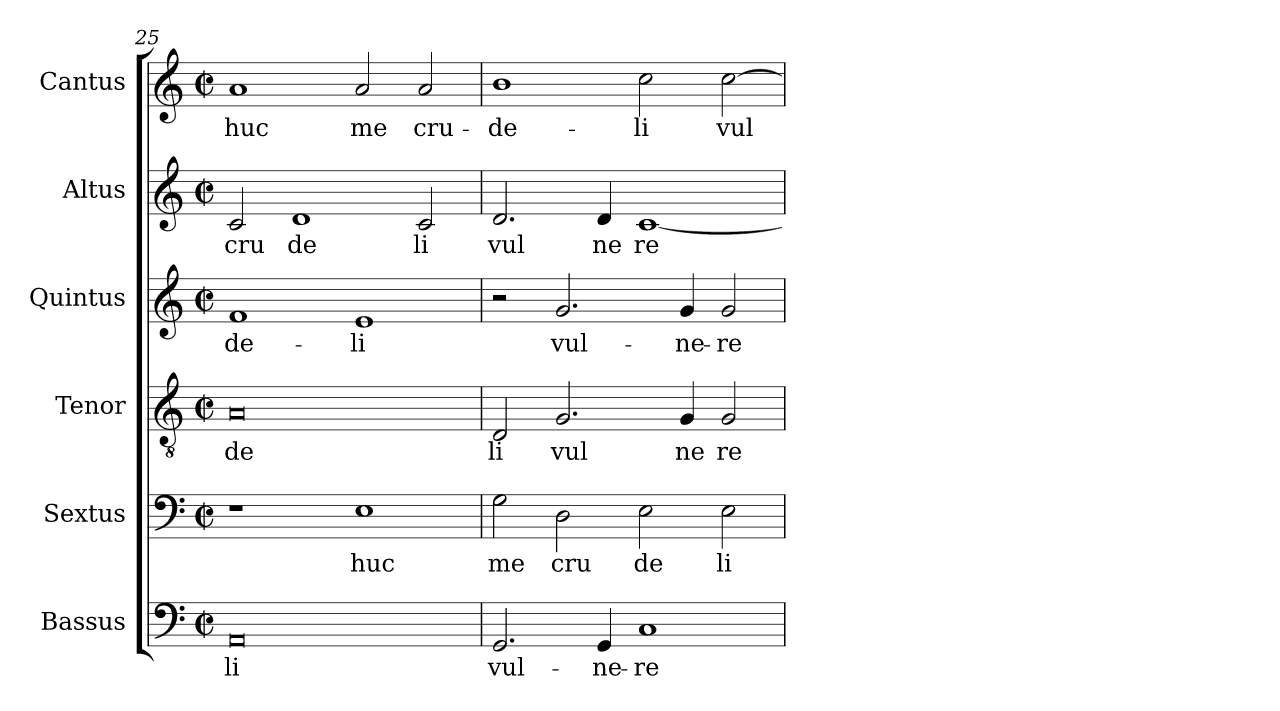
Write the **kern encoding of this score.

**kern	**text	**kern	**text	**kern	**text	**kern	**text	**kern	**text	**kern	**text
*part6	*part6	*part5	*part5	*part4	*part4	*part3	*part3	*part2	*part2	*part1	*part1
*staff6	*staff6	*staff5	*staff5	*staff4	*staff4	*staff3	*staff3	*staff2	*staff2	*staff1	*staff1
*I"Bassus	*	*I"Sextus	*	*I"Tenor	*	*I"Quintus	*	*I"Altus	*	*I"Cantus	*
*I'Bassus	*	*I'Sextus	*	*I'Tenor	*	*I'Quintus	*	*I'Altus	*	*I'Cantus	*
*clefF4	*	*clefF4	*	*clefGv2	*	*clefG2	*	*clefG2	*	*clefG2	*
*k[]	*	*k[]	*	*k[]	*	*k[]	*	*k[]	*	*k[]	*
*C:	*	*C:	*	*C:	*	*C:	*	*C:	*	*C:	*
*M2/2	*	*M2/2	*	*M2/2	*	*M2/2	*	*M2/2	*	*M2/2	*
*met(c|)	*	*met(c|)	*	*met(c|)	*	*met(c|)	*	*met(c|)	*	*met(c|)	*
=25	=25	=25	=25	=25	=25	=25	=25	=25	=25	=25	=25
!	!LO:LY:b	!	!	!	!LO:LY:b:cj	!	!LO:LY:b:cj	!	!LO:LY:b:cj	!	!LO:LY:b:cj
0AA	-li	1r	.	0A	de	1f	-de-	2c/	cru	1a	huc
!	!	!	!	!	!	!	!	!	!LO:LY:b:cj	!	!
.	.	.	.	.	.	.	.	1d	de	.	.
!	!	!	!LO:LY:b:cj	!	!	!	!LO:LY:b:cj	!	!	!	!LO:LY:b:cj
.	.	1E	huc	.	.	1e	-li	.	.	2a/	me
!	!	!	!	!	!	!	!	!	!LO:LY:b:cj	!	!LO:LY:b:cj
.	.	.	.	.	.	.	.	2c/	li	2a/	cru-
=26	=26	=26	=26	=26	=26	=26	=26	=26	=26	=26	=26
!	!LO:LY:b	!	!LO:LY:b:cj	!	!LO:LY:b:cj	!	!	!	!LO:LY:b:cj	!	!LO:LY:b:cj
2.GG/	vul-	2G\	me	2D/	li	2r	.	2.d/	vul	1b	-de-
!	!	!	!LO:LY:b:cj	!	!LO:LY:b:cj	!	!LO:LY:b:cj	!	!	!	!
.	.	2D\	cru	2.G/	vul	2.g/	vul-	.	.	.	.
!	!LO:LY:b	!	!	!	!	!	!	!	!LO:LY:b:cj	!	!
4GG/	-ne-	.	.	.	.	.	.	4d/	ne	.	.
!	!LO:LY:b	!	!LO:LY:b:cj	!	!	!	!	!	!LO:LY:b:cj	!	!LO:LY:b:cj
1C	-re	2E\	de	.	.	.	.	[<1c	re	2cc\	-li
!	!	!	!	!	!LO:LY:b:cj	!	!LO:LY:b:cj	!	!	!	!
.	.	.	.	4G/	ne	4g/	-ne-	.	.	.	.
!	!	!	!LO:LY:b:cj	!	!LO:LY:b:cj	!	!LO:LY:b:cj	!	!	!	!LO:LY:b:cj
.	.	2E\	li	2G/	re	2g/	-re	.	.	[<2cc\	vul-
=	=	=	=	=	=	=	=	=	=	=	=
*-	*-	*-	*-	*-	*-	*-	*-	*-	*-	*-	*-
